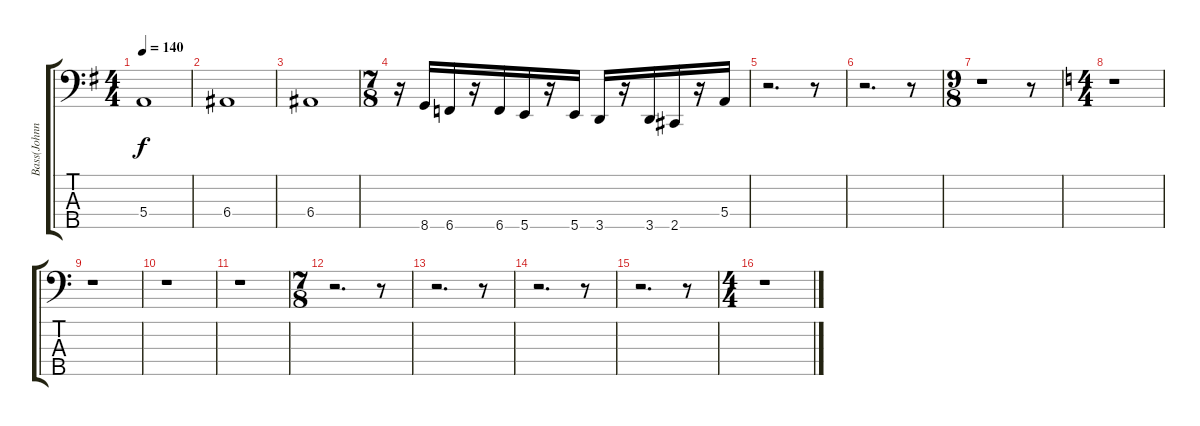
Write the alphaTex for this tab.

\track ("Bass(Johnny Lee)" "Bass(Johnn") {instrument electricbasspick}
\staff {score tabs}
\tuning (G2 D2 A1 E1 B0) {hide}
\ts (4 4)
\tempo 140
\clef f4
\ks g
5.4.1{dy f} |
6.4.1 |
6.4.1 |
\ts (7 8)
r.16 8.5.16 6.5.16 r.16 6.5.16 5.5.16 r.16 5.5.16 3.5.16 r.16 3.5.16 2.5.16 r.16 5.4.16 |
r.2{d} r.8 |
r.2{d} r.8 |
\ts (9 8)
r.1 r.8 |
\ts (4 4)
\ks c
r.1 |
r.1 |
r.1 |
r.1 |
\ts (7 8)
r.2{d} r.8 |
r.2{d} r.8 |
r.2{d} r.8 |
r.2{d} r.8 |
\ts (4 4)
r.1
